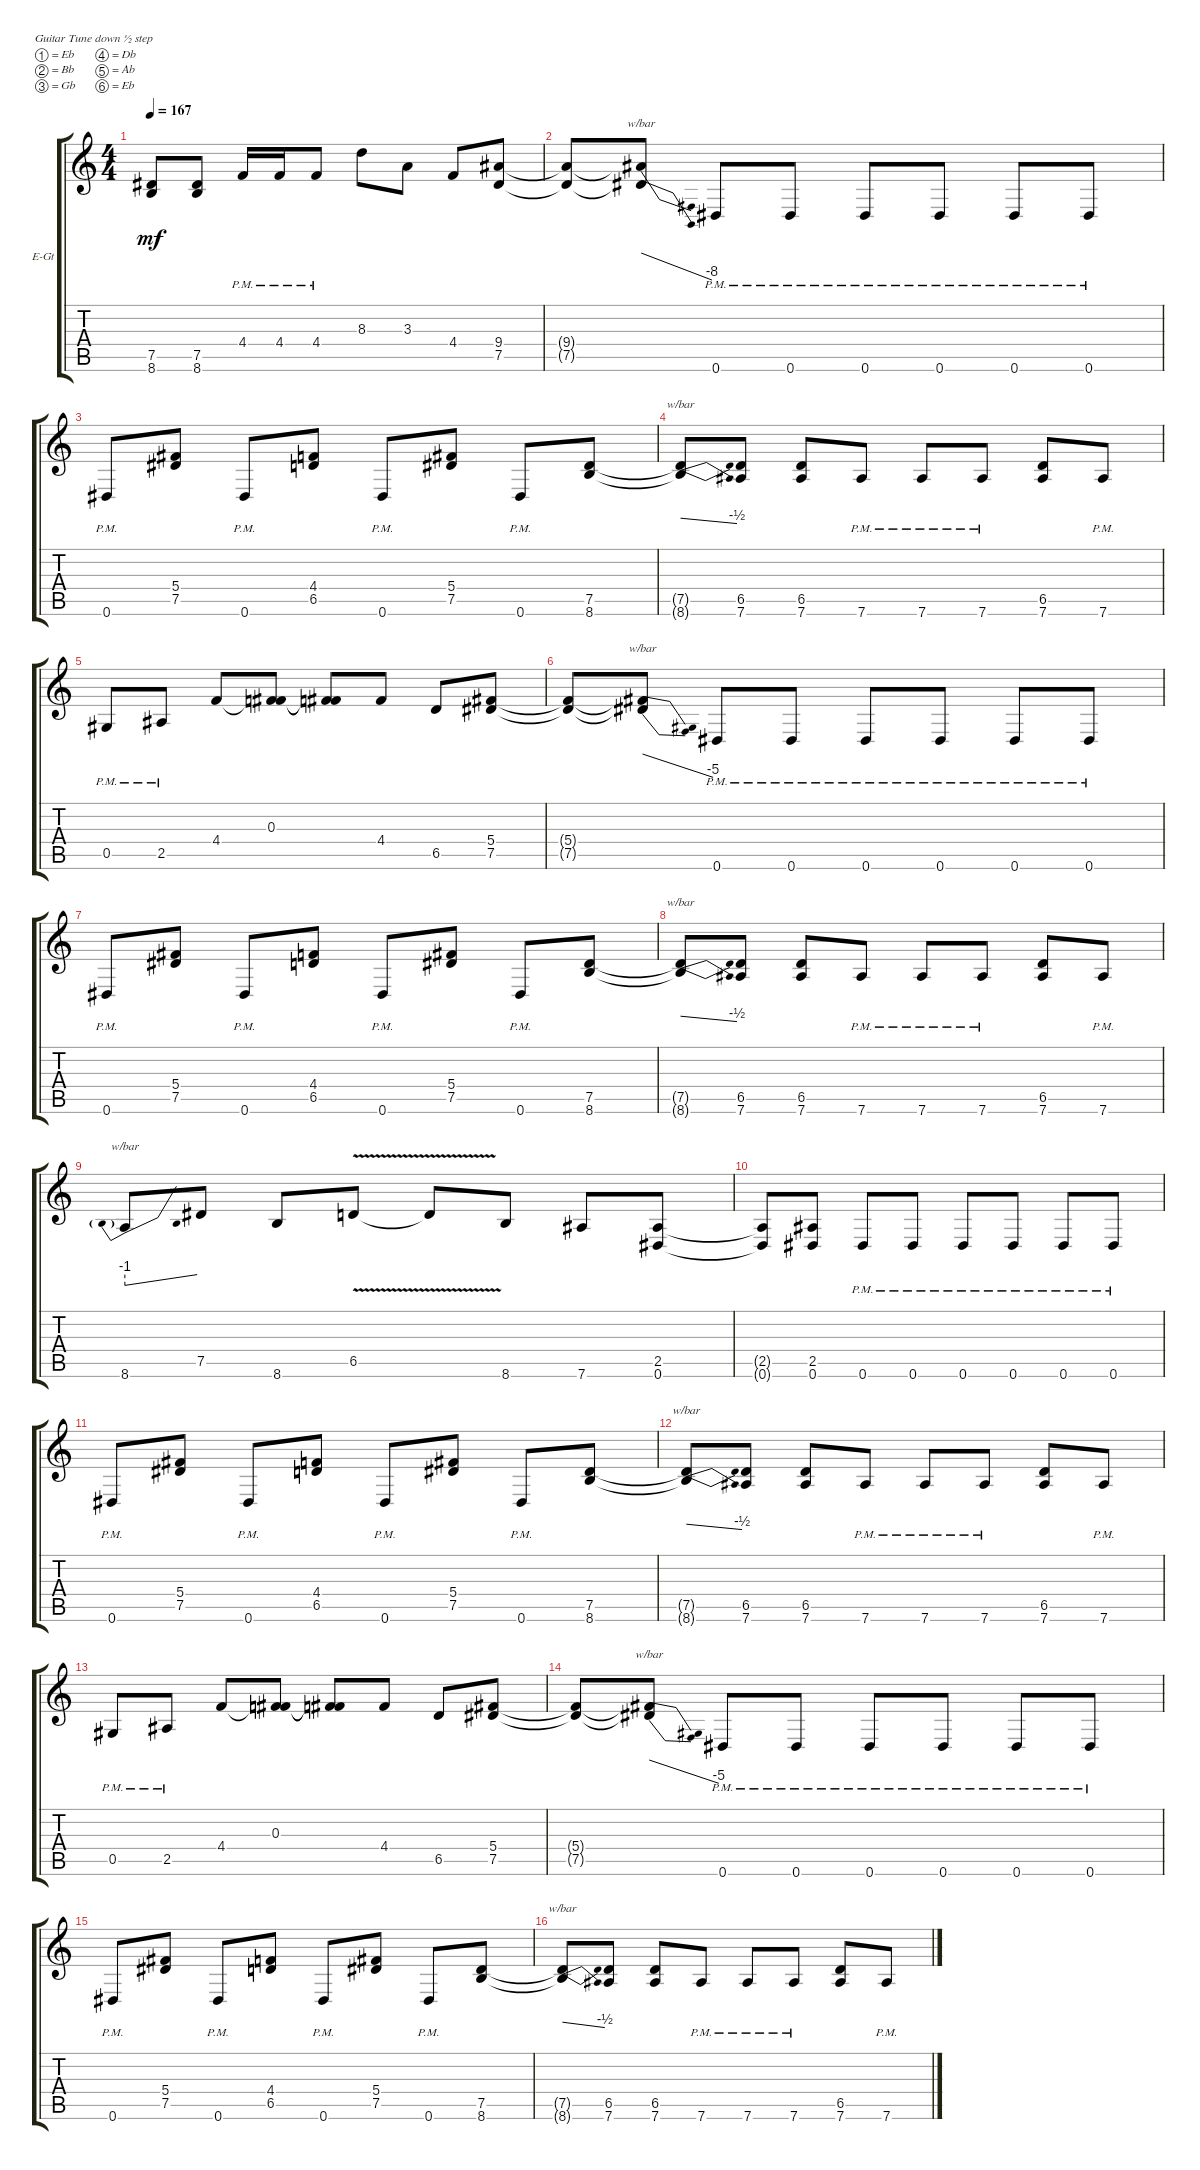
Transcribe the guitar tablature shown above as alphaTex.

\bracketExtendMode groupsimilarinstruments
\firstSystemTrackNameOrientation horizontal
\otherSystemsTrackNameOrientation horizontal
\track ("right" "E-Gt") {instrument distortionguitar}
\staff {score tabs}
\tuning (Eb4 Bb3 Gb3 Db3 Ab2 Eb2)
\ts (4 4)
\tempo 167
\clef g2
\ks c
(8.6{t} 7.5{t}).8{dy mf} (8.6 7.5).8 4.4{pm}.16 4.4{pm}.16 4.4{pm}.8 8.3.8 3.3.8 4.4.8 (7.5 9.4).8 |
(7.5{t} 9.4{t}).8 (7.5{t} 9.4{t}).8{tbe (dive default 0 0 59.4 -32)} 0.6{pm}.8 0.6{pm}.8 0.6{pm}.8 0.6{pm}.8 0.6{pm}.8 0.6{pm}.8 |
0.6{pm}.8 (7.5 5.4).8 0.6{pm}.8 (6.5 4.4).8 0.6{pm}.8 (7.5 5.4).8 0.6{pm}.8 (8.6 7.5).8 |
(8.6{t} 7.5{t}).8{tbe (dive default 52.8 0 60 -2)} (7.6 6.5).8 (7.6 6.5).8 7.6{pm}.8 7.6{pm}.8 7.6{pm}.8 (7.6 6.5).8 7.6{pm}.8 |
0.5{pm}.8 2.5{pm}.8 4.4.8 (0.3 4.4{t}).8 (0.3{t} 4.4{t}).8 4.4.8 6.5.8 (7.5 5.4).8 |
(5.4{t} 7.5{t}).8 (5.4{t} 7.5{t}).8{tbe (dive default 33.6 0 58.199999999999996 -20)} 0.6{pm}.8 0.6{pm}.8 0.6{pm}.8 0.6{pm}.8 0.6{pm}.8 0.6{pm}.8 |
0.6{pm}.8 (7.5 5.4).8 0.6{pm}.8 (6.5 4.4).8 0.6{pm}.8 (7.5 5.4).8 0.6{pm}.8 (8.6 7.5).8 |
(8.6{t} 7.5{t}).8{tbe (dive default 52.8 0 60 -2)} (7.6 6.5).8 (7.6 6.5).8 7.6{pm}.8 7.6{pm}.8 7.6{pm}.8 (7.6 6.5).8 7.6{pm}.8 |
8.6.8{tbe (predivedive default 0 -4 26.4 0)} 7.5.8 8.6.8 6.5{v}.8 6.5{v t}.8 8.6.8 7.6.8 (0.6 2.5).8 |
(2.5{t} 0.6{t}).8 (0.6 2.5).8 0.6{pm}.8 0.6{pm}.8 0.6{pm}.8 0.6{pm}.8 0.6{pm}.8 0.6{pm}.8 |
0.6{pm}.8 (7.5 5.4).8 0.6{pm}.8 (6.5 4.4).8 0.6{pm}.8 (7.5 5.4).8 0.6{pm}.8 (8.6 7.5).8 |
(8.6{t} 7.5{t}).8{tbe (dive default 52.8 0 60 -2)} (7.6 6.5).8 (7.6 6.5).8 7.6{pm}.8 7.6{pm}.8 7.6{pm}.8 (7.6 6.5).8 7.6{pm}.8 |
0.5{pm}.8 2.5{pm}.8 4.4.8 (0.3 4.4{t}).8 (0.3{t} 4.4{t}).8 4.4.8 6.5.8 (7.5 5.4).8 |
(5.4{t} 7.5{t}).8 (5.4{t} 7.5{t}).8{tbe (dive default 33.6 0 58.199999999999996 -20)} 0.6{pm}.8 0.6{pm}.8 0.6{pm}.8 0.6{pm}.8 0.6{pm}.8 0.6{pm}.8 |
0.6{pm}.8 (7.5 5.4).8 0.6{pm}.8 (6.5 4.4).8 0.6{pm}.8 (7.5 5.4).8 0.6{pm}.8 (8.6 7.5).8 |
(8.6{t} 7.5{t}).8{tbe (dive default 52.8 0 60 -2)} (7.6 6.5).8 (7.6 6.5).8 7.6{pm}.8 7.6{pm}.8 7.6{pm}.8 (7.6 6.5).8 7.6{pm}.8
